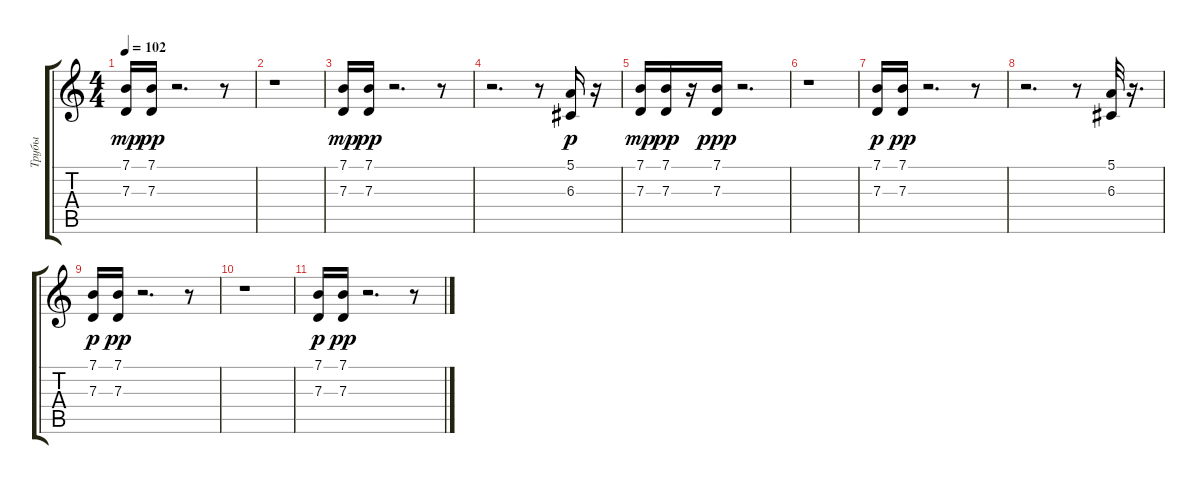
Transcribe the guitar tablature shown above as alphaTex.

\track ("Трубы" "Трубы") {instrument brasssection}
\staff {score tabs}
\tuning (E4 B3 G3 D3 A2 E2) {hide}
\ts (4 4)
\tempo 102
\clef g2
\ks c
(7.1 7.3).16{dy mp} (7.1 7.3).16{dy pp} r.2{d} r.8 |
r.1 |
(7.1 7.3).16{dy mp} (7.1 7.3).16{dy pp} r.2{d} r.8 |
r.2{d} r.8 (5.1 6.3).16{dy p} r.16 |
(7.1 7.3).16{dy mp} (7.1 7.3).16{dy pp} r.16 (7.1 7.3).16{dy ppp} r.2{d} |
r.1 |
(7.1 7.3).16{dy p} (7.1 7.3).16{dy pp} r.2{d} r.8 |
r.2{d} r.8 (5.1 6.3).32{volume 13} r.16{d} |
(7.1 7.3).16{dy p} (7.1 7.3).16{dy pp} r.2{d} r.8 |
r.1 |
(7.1 7.3).16{dy p} (7.1 7.3).16{dy pp} r.2{d} r.8
